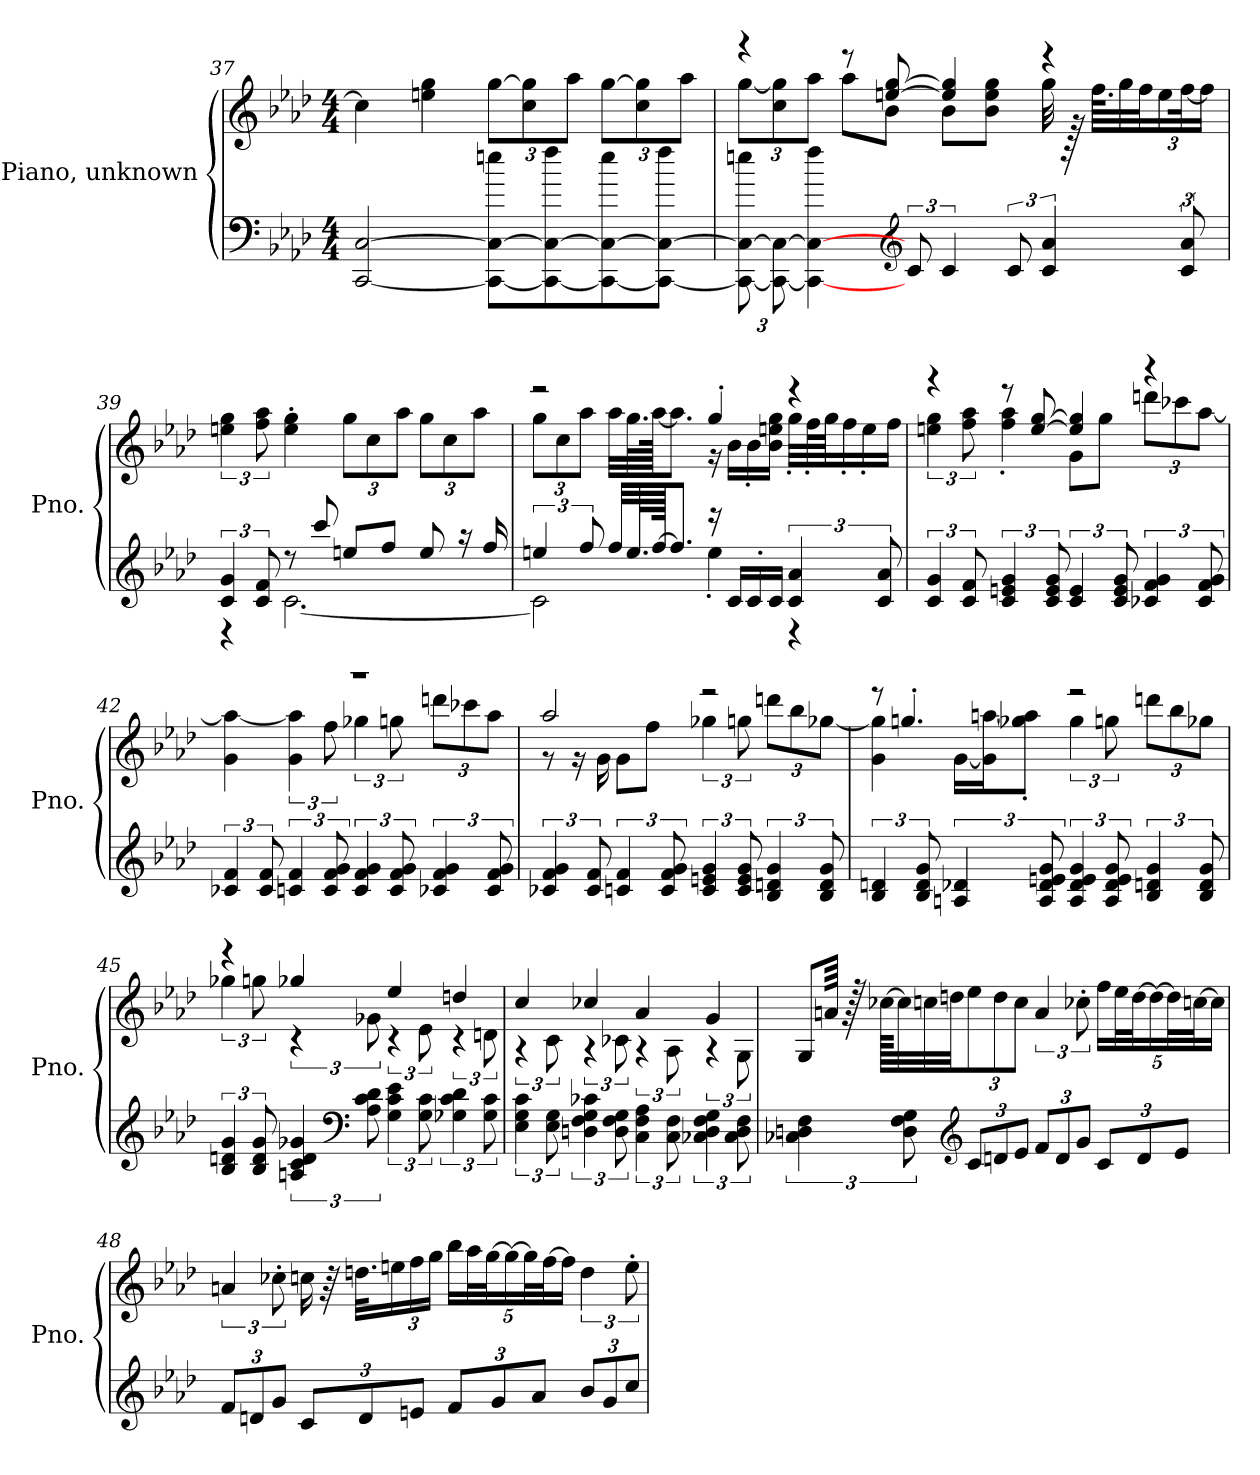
**kern	**kern
*part1	*part1
*staff2	*staff1
*I"Piano, unknown	*
*I'Pno.	*
*clefF4	*clefG2
*k[b-e-a-d-]	*k[b-e-a-d-]
*M4/4	*M4/4
=37	=37
[2CC/ [2C/	4cc\]
.	4een\ 4gg\
*	*Xbrackettup
8CC\_ 8C\_ 8een\L	[12gg\L
.	12cc\ 12gg\]
8CC\_ 8C\_ 8ff\	.
.	12aa-\J
8CC\_ 8C\_ 8ee\	[12gg\L
.	12cc\ 12gg\]
8CC\_ 8C\_ 8ff\J	.
.	12aa-\J
!!LO:LB:g=z
=38	=38
*Xbrackettup	*
*	*^
12CC\_ 12C\_ 12een\L	4r	[12gg\L
12CC\_ 12C\_	.	12cc\ 12gg\]
4CC\_ 4C\_ 4ff\	.	12aa-\J
.	8r	8aa-\L
.	[8een/ [8gg/	8b-\J
*clefG2	*	*
*brackettup	*	*
12c/	.	.
6c/	4ee/] 4gg/]	8b-\L
.	.	8b-\ 8ee\ 8gg\J
12c/	.	.
6c/ 6a-/	4r	32gg\
.	.	128r
.	.	64.ff\KLLL
.	.	32gg\
.	.	32ff\J
.	.	24ee\
12c/ 12a-/	.	[48ff\K
.	.	16ff\JJ]
*	*v	*v
=39	=39
*^	*
*	*	*brackettup
6c/ 6g/	4r	6een\ 6gg\
12c/ 12f/	.	12ff\ 12aa-\
8r	[2.c\	4ee\' 4gg\'
8ccc/	.	.
*	*	*Xbrackettup
8een/L	.	12gg\L
.	.	12cc\
8ff/J	.	.
.	.	12aa-\J
8ee/	.	12gg\L
.	.	12cc\
16r	.	.
.	.	12aa-\J
16ff/	.	.
!!LO:PB:g=z
=40	=40	=40
*	*	*^
6een/	2c\]	2r	12gg\L
.	.	.	12cc\
12ff/	.	.	12aa-\J
32ff/LLL	.	.	32aa-\LLL
64.ee/L	.	.	64.gg\L
[128ff/JJJK	.	.	[128aa-\JJJK
8.ff/J]	.	.	8.aa-\J]
16r	4ee'\	4gg'/	16r
16c/LL	.	.	16b-\LL
16c'/	.	.	16b-'\
16c/JJ	.	.	16b-\ 16een\ 16gg\JJ
6c/ 6a-/	4r	4r	32gg'\LLL
.	.	.	64ff'\L
.	.	.	64gg\JJ
.	.	.	16ff'\
.	.	.	16ee'\
12c/ 12a-/	.	.	.
.	.	.	16ff\JJ
*v	*v	*	*
=41	=41	=41
*	*	*brackettup
6c/ 6g/	4r	6een\ 6gg\
12c/ 12f/	.	12ff\ 12aa-\
6c/ 6en/ 6g/	8r	4ff\' 4aa-\'
.	[8ee/ [8gg/	.
12c/ 12e/ 12g/	.	.
6c/ 6e/	4ee/] 4gg/]	8g\L
.	.	8gg\J
12c/ 12e/ 12g/	.	.
*	*	*Xbrackettup
6c-X/ 6f/ 6g/	4r	12dddn\L
.	.	12ccc-X\
12c-/ 12f/ 12g/	.	[12aa-\J
!!LO:LB:g=z	!!
=42	=42	=42
6c-X/ 6f/	1r	4g\ 4aa-\_
12c-/ 12f/	.	.
*	*	*brackettup
6cn/ 6f/	.	6g\ 6aa-\]
12c/ 12f/ 12g/	.	12ff\
6c/ 6f/ 6g/	.	6gg-X\
12c/ 12f/ 12g/	.	12ggn\
*	*	*Xbrackettup
6c-X/ 6f/ 6g/	.	12dddn\L
.	.	12ccc-X\
12c-/ 12f/ 12g/	.	12aa-\J
=43	=43	=43
6c-X/ 6f/ 6g/	2aa-/	8r
.	.	16r
12c-/ 12f/	.	.
.	.	16g\
6cn/ 6f/	.	8g\L
.	.	8ff\J
12c/ 12f/ 12g/	.	.
*	*	*brackettup
6c/ 6en/ 6g/	2r	6gg-X\
12c/ 12e/ 12g/	.	12ggn\
*	*	*Xbrackettup
6B-/ 6dn/ 6g/	.	12dddn\L
.	.	12bb-\
12B-/ 12d/ 12g/	.	[12gg-X\J
!!LO:LB:g=z	!!
=44	=44	=44
6B-/ 6dn/	8r	4g\ 4gg-\]
.	4.ggn'/	.
12B-/ 12d/ 12g/	.	.
6An/ 6d-X/	.	[16g\LL
.	.	16g\] [16aan\J
.	.	8gg-X\' 8aa\]'J
12A/ 12d-/ 12en/ 12g/	.	.
*	*	*brackettup
6A/ 6d-/ 6e/ 6g/	2r	6gg-\
12A/ 12d-/ 12e/ 12g/	.	12ggn\
*	*	*Xbrackettup
6B-/ 6dn/ 6g/	.	12dddn\L
.	.	12bb-\
12B-/ 12d/ 12g/	.	12gg-X\J
=45	=45	=45
*	*	*brackettup
6B-/ 6dn/ 6g/	4r	6gg-X\
12B-/ 12d/ 12g/	.	12ggn\
6An/ 6c/ 6d/ 6g-X/	4gg-X/	6r
*clefF4	*	*
12A\ 12c\ 12d\	.	12g-X\
6G\ 6c\ 6e-\	4ee-/	6r
12G\ 12c\	.	12e-\
6G-X\ 6c\ 6d\	4ddn/	6r
12G-\ 12c\	.	12dn\
!!LO:LB:g=z	!!
=46	=46	=46
6E-\ 6G\ 6c\	4cc/	6r
12E-\ 12G\	.	12c\
6Dn\ 6F\ 6G\ 6c-X\	4cc-X/	6r
12D\ 12F\ 12G\	.	12c-X\
6C\ 6F\ 6A-\	4a-/	6r
12C\ 12F\	.	12A-\
6C-X\ 6D\ 6F\ 6G\	4g/	6r
12C-\ 12D\ 12F\	.	12G\
*	*v	*v
=47	=47
6C-X\ 6Dn\ 6F\	8G/L
.	64an/Jkkk
.	128r
.	[128cc-X\KKLLL
.	32cc-\]
12D\ 12F\ 12G\	.
.	32ccn\
.	32ddn\JJ
*clefG2	*
*Xbrackettup	*Xbrackettup
12c/L	12ee-\
12dn/	12dd\
12e-/J	12cc\J
*	*brackettup
12f/L	6a/
12d/	.
12g/J	12cc-X'\
*	*Xbrackettup
12c/L	20ff\LL
.	40ee-\L
.	[40dd\J
12d/	.
.	20dd\_
.	40dd\L]
12e-/J	.
.	[40ccn\J
.	20cc\JJ]
!!LO:LB:g=z
=48	=48
*	*brackettup
12f/L	6an/
12dn/	.
12g/J	12cc-X'\
12c/L	16ccn\
.	64r
.	32.ddn\KLL
12d/	.
*	*Xbrackettup
.	24een\
12en/J	24ff\
.	24gg\JJ
12f/L	20bb-\LL
.	40aa-\L
.	[40gg\J
12g/	.
.	20gg\_
.	40gg\L]
12a-/J	.
.	[40ff\J
.	20ff\JJ]
*	*brackettup
12b-/L	6dd\
12g/	.
12cc/J	12ee'\
=	=
*-	*-
